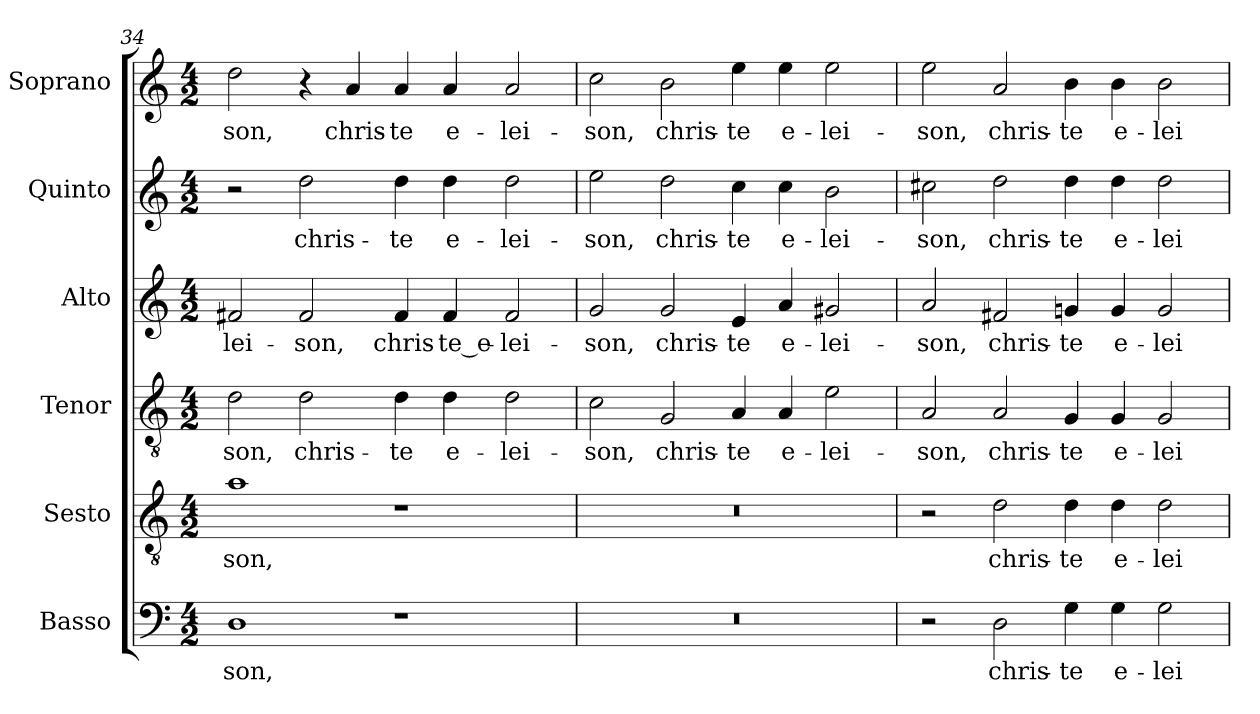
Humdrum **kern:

**kern	**text	**kern	**text	**kern	**text	**kern	**text	**kern	**text	**kern	**text
*part6	*part6	*part5	*part5	*part4	*part4	*part3	*part3	*part2	*part2	*part1	*part1
*staff6	*staff6	*staff5	*staff5	*staff4	*staff4	*staff3	*staff3	*staff2	*staff2	*staff1	*staff1
*I"Basso	*	*I"Sesto	*	*I"Tenor	*	*I"Alto	*	*I"Quinto	*	*I"Soprano	*
*	*	*I'T.	*	*I'T.	*	*I'A.	*	*	*	*I'Sop.	*
!!LO:LB:g=z
*clefF4	*	*clefGv2	*	*clefGv2	*	*clefG2	*	*clefG2	*	*clefG2	*
*	*	*ITrd7c12	*	*ITrd7c12	*	*	*	*	*	*	*
*k[]	*	*k[]	*	*k[]	*	*k[]	*	*k[]	*	*k[]	*
*C:	*	*C:	*	*C:	*	*C:	*	*C:	*	*C:	*
*M4/2	*	*M4/2	*	*M4/2	*	*M4/2	*	*M4/2	*	*M4/2	*
=34	=34	=34	=34	=34	=34	=34	=34	=34	=34	=34	=34
!	!LO:LY:b:color=#000000	!	!	!	!	!	!	!	!	!	!
!	!	!	!LO:LY:b:color=#000000	!	!	!	!	!	!	!	!
!	!	!	!	!	!LO:LY:b:color=#000000	!	!	!	!	!	!
!	!	!	!	!	!	!	!LO:LY:b:color=#000000	!	!	!	!
!	!	!	!	!	!	!	!	!	!	!	!LO:LY:b:color=#000000
1Di	-son,	1Ai	-son,	2Di\	-son,	2f#Xi/	-lei-	2r	.	2ddi\	-son,
!	!	!	!	!	!LO:LY:b:color=#000000	!	!	!	!	!	!
!	!	!	!	!	!	!	!LO:LY:b:color=#000000	!	!	!	!
!	!	!	!	!	!	!	!	!	!LO:LY:b:color=#000000	!	!
.	.	.	.	2Di\	chris-	2f#i/	-son,	2ddi\	chris-	4r	.
!	!	!	!	!	!	!	!	!	!	!	!LO:LY:b:color=#000000
.	.	.	.	.	.	.	.	.	.	4ai/	chris-
!	!	!	!	!	!LO:LY:b:color=#000000	!	!	!	!	!	!
!	!	!	!	!	!	!	!LO:LY:b:color=#000000	!	!	!	!
!	!	!	!	!	!	!	!	!	!LO:LY:b:color=#000000	!	!
!	!	!	!	!	!	!	!	!	!	!	!LO:LY:b:color=#000000
1r	.	1r	.	4Di\	-te	4f#i/	chris-	4ddi\	-te	4ai/	-te
!	!	!	!	!	!LO:LY:b:color=#000000	!	!	!	!	!	!
!	!	!	!	!	!	!	!LO:LY:b:color=#000000	!	!	!	!
!	!	!	!	!	!	!	!	!	!LO:LY:b:color=#000000	!	!
!	!	!	!	!	!	!	!	!	!	!	!LO:LY:b:color=#000000
.	.	.	.	4Di\	e-	4f#i/	-te_e-	4ddi\	e-	4ai/	e-
!	!	!	!	!	!LO:LY:b:color=#000000	!	!	!	!	!	!
!	!	!	!	!	!	!	!LO:LY:b:color=#000000	!	!	!	!
!	!	!	!	!	!	!	!	!	!LO:LY:b:color=#000000	!	!
!	!	!	!	!	!	!	!	!	!	!	!LO:LY:b:color=#000000
.	.	.	.	2Di\	-lei-	2f#i/	-lei-	2ddi\	-lei-	2ai/	-lei-
=35	=35	=35	=35	=35	=35	=35	=35	=35	=35	=35	=35
!LO:N:vis=1	!	!LO:N:vis=1	!	!	!	!	!	!	!	!	!
!	!	!	!	!	!LO:LY:b:color=#000000	!	!	!	!	!	!
!	!	!	!	!	!	!	!LO:LY:b:color=#000000	!	!	!	!
!	!	!	!	!	!	!	!	!	!LO:LY:b:color=#000000	!	!
!	!	!	!	!	!	!	!	!	!	!	!LO:LY:b:color=#000000
0r	.	0r	.	2Ci\	-son,	2gi/	-son,	2eei\	-son,	2cci\	-son,
!	!	!	!	!	!LO:LY:b:color=#000000	!	!	!	!	!	!
!	!	!	!	!	!	!	!LO:LY:b:color=#000000	!	!	!	!
!	!	!	!	!	!	!	!	!	!LO:LY:b:color=#000000	!	!
!	!	!	!	!	!	!	!	!	!	!	!LO:LY:b:color=#000000
.	.	.	.	2GGi/	chris-	2gi/	chris-	2ddi\	chris-	2bi\	chris-
!	!	!	!	!	!LO:LY:b:color=#000000	!	!	!	!	!	!
!	!	!	!	!	!	!	!LO:LY:b:color=#000000	!	!	!	!
!	!	!	!	!	!	!	!	!	!LO:LY:b:color=#000000	!	!
!	!	!	!	!	!	!	!	!	!	!	!LO:LY:b:color=#000000
.	.	.	.	4AAi/	-te	4ei/	-te	4cci\	-te	4eei\	-te
!	!	!	!	!	!LO:LY:b:color=#000000	!	!	!	!	!	!
!	!	!	!	!	!	!	!LO:LY:b:color=#000000	!	!	!	!
!	!	!	!	!	!	!	!	!	!LO:LY:b:color=#000000	!	!
!	!	!	!	!	!	!	!	!	!	!	!LO:LY:b:color=#000000
.	.	.	.	4AAi/	e-	4ai/	e-	4cci\	e-	4eei\	e-
!	!	!	!	!	!LO:LY:b:color=#000000	!	!	!	!	!	!
!	!	!	!	!	!	!	!LO:LY:b:color=#000000	!	!	!	!
!	!	!	!	!	!	!	!	!	!LO:LY:b:color=#000000	!	!
!	!	!	!	!	!	!	!	!	!	!	!LO:LY:b:color=#000000
.	.	.	.	2Ei\	-lei-	2g#Xi/	-lei-	2bi\	-lei-	2eei\	-lei-
=36	=36	=36	=36	=36	=36	=36	=36	=36	=36	=36	=36
!	!	!	!	!	!LO:LY:b:color=#000000	!	!	!	!	!	!
!	!	!	!	!	!	!	!LO:LY:b:color=#000000	!	!	!	!
!	!	!	!	!	!	!	!	!	!LO:LY:b:color=#000000	!	!
!	!	!	!	!	!	!	!	!	!	!	!LO:LY:b:color=#000000
2r	.	2r	.	2AAi/	-son,	2ai/	-son,	2cc#Xi\	-son,	2eei\	-son,
!	!LO:LY:b:color=#000000	!	!	!	!	!	!	!	!	!	!
!	!	!	!LO:LY:b:color=#000000	!	!	!	!	!	!	!	!
!	!	!	!	!	!LO:LY:b:color=#000000	!	!	!	!	!	!
!	!	!	!	!	!	!	!LO:LY:b:color=#000000	!	!	!	!
!	!	!	!	!	!	!	!	!	!LO:LY:b:color=#000000	!	!
!	!	!	!	!	!	!	!	!	!	!	!LO:LY:b:color=#000000
2Di\	chris-	2Di\	chris-	2AAi/	chris-	2f#Xi/	chris-	2ddi\	chris-	2ai/	chris-
!	!LO:LY:b:color=#000000	!	!	!	!	!	!	!	!	!	!
!	!	!	!LO:LY:b:color=#000000	!	!	!	!	!	!	!	!
!	!	!	!	!	!LO:LY:b:color=#000000	!	!	!	!	!	!
!	!	!	!	!	!	!	!LO:LY:b:color=#000000	!	!	!	!
!	!	!	!	!	!	!	!	!	!LO:LY:b:color=#000000	!	!
!	!	!	!	!	!	!	!	!	!	!	!LO:LY:b:color=#000000
4Gi\	-te	4Di\	-te	4GGi/	-te	4gni/	-te	4ddi\	-te	4bi\	-te
!	!LO:LY:b:color=#000000	!	!	!	!	!	!	!	!	!	!
!	!	!	!LO:LY:b:color=#000000	!	!	!	!	!	!	!	!
!	!	!	!	!	!LO:LY:b:color=#000000	!	!	!	!	!	!
!	!	!	!	!	!	!	!LO:LY:b:color=#000000	!	!	!	!
!	!	!	!	!	!	!	!	!	!LO:LY:b:color=#000000	!	!
!	!	!	!	!	!	!	!	!	!	!	!LO:LY:b:color=#000000
4Gi\	e-	4Di\	e-	4GGi/	e-	4gi/	e-	4ddi\	e-	4bi\	e-
!	!LO:LY:b:color=#000000	!	!	!	!	!	!	!	!	!	!
!	!	!	!LO:LY:b:color=#000000	!	!	!	!	!	!	!	!
!	!	!	!	!	!LO:LY:b:color=#000000	!	!	!	!	!	!
!	!	!	!	!	!	!	!LO:LY:b:color=#000000	!	!	!	!
!	!	!	!	!	!	!	!	!	!LO:LY:b:color=#000000	!	!
!	!	!	!	!	!	!	!	!	!	!	!LO:LY:b:color=#000000
2Gi\	-lei-	2Di\	-lei-	2GGi/	-lei-	2gi/	-lei-	2ddi\	-lei-	2bi\	-lei-
=	=	=	=	=	=	=	=	=	=	=	=
*-	*-	*-	*-	*-	*-	*-	*-	*-	*-	*-	*-
